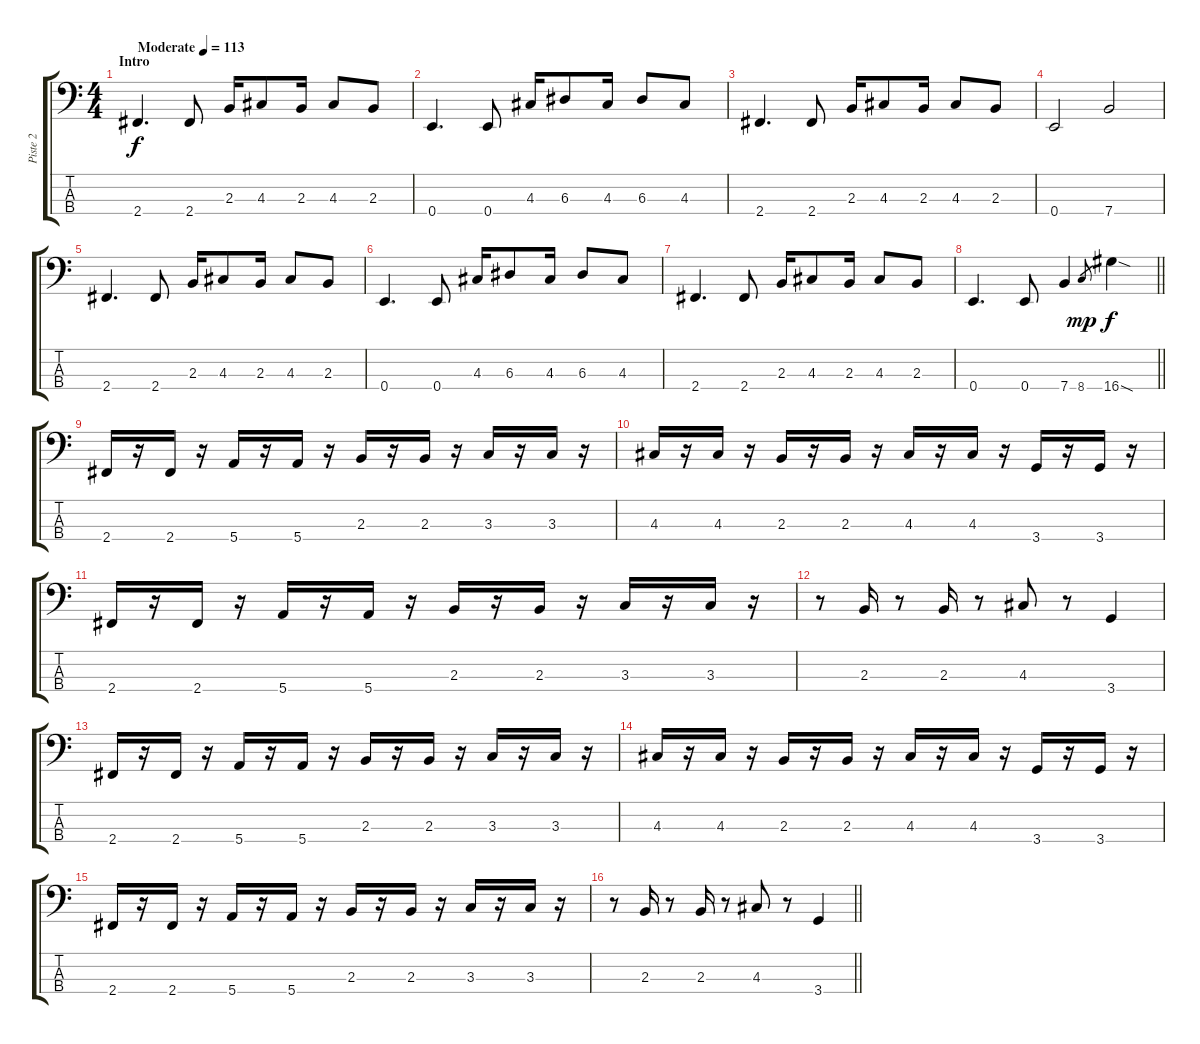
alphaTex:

\track ("Piste 2" "Piste 2") {instrument electricbassfinger}
\staff {score tabs}
\tuning (G2 D2 A1 E1) {hide}
\ts (4 4)
\section ("" "Intro")
\tempo (113 "Moderate")
\clef f4
\ks c
2.4.4{d dy f instrument electricbassfinger} 2.4.8 2.3.16 4.3.8 2.3.16 4.3.8 2.3.8 |
0.4.4{d} 0.4.8 4.3.16 6.3.8 4.3.16 6.3.8 4.3.8 |
2.4.4{d} 2.4.8 2.3.16 4.3.8 2.3.16 4.3.8 2.3.8 |
0.4.2 7.4.2 |
2.4.4{d} 2.4.8 2.3.16 4.3.8 2.3.16 4.3.8 2.3.8 |
0.4.4{d} 0.4.8 4.3.16 6.3.8 4.3.16 6.3.8 4.3.8 |
2.4.4{d} 2.4.8 2.3.16 4.3.8 2.3.16 4.3.8 2.3.8 |
\barLineRight lightlight
0.4.4{d} 0.4.8 7.4.4 8.4.8{gr dy mp} 16.4{sod}.4{dy f} |
2.4.16 r.16 2.4.16 r.16 5.4.16 r.16 5.4.16 r.16 2.3.16 r.16 2.3.16 r.16 3.3.16 r.16 3.3.16 r.16 |
4.3.16 r.16 4.3.16 r.16 2.3.16 r.16 2.3.16 r.16 4.3.16 r.16 4.3.16 r.16 3.4.16 r.16 3.4.16 r.16 |
2.4.16 r.16 2.4.16 r.16 5.4.16 r.16 5.4.16 r.16 2.3.16 r.16 2.3.16 r.16 3.3.16 r.16 3.3.16 r.16 |
r.8 2.3.16 r.8 2.3.16 r.8 4.3.8 r.8 3.4.4 |
2.4.16 r.16 2.4.16 r.16 5.4.16 r.16 5.4.16 r.16 2.3.16 r.16 2.3.16 r.16 3.3.16 r.16 3.3.16 r.16 |
4.3.16 r.16 4.3.16 r.16 2.3.16 r.16 2.3.16 r.16 4.3.16 r.16 4.3.16 r.16 3.4.16 r.16 3.4.16 r.16 |
2.4.16 r.16 2.4.16 r.16 5.4.16 r.16 5.4.16 r.16 2.3.16 r.16 2.3.16 r.16 3.3.16 r.16 3.3.16 r.16 |
\barLineRight lightlight
r.8 2.3.16 r.8 2.3.16 r.8 4.3.8 r.8 3.4.4
